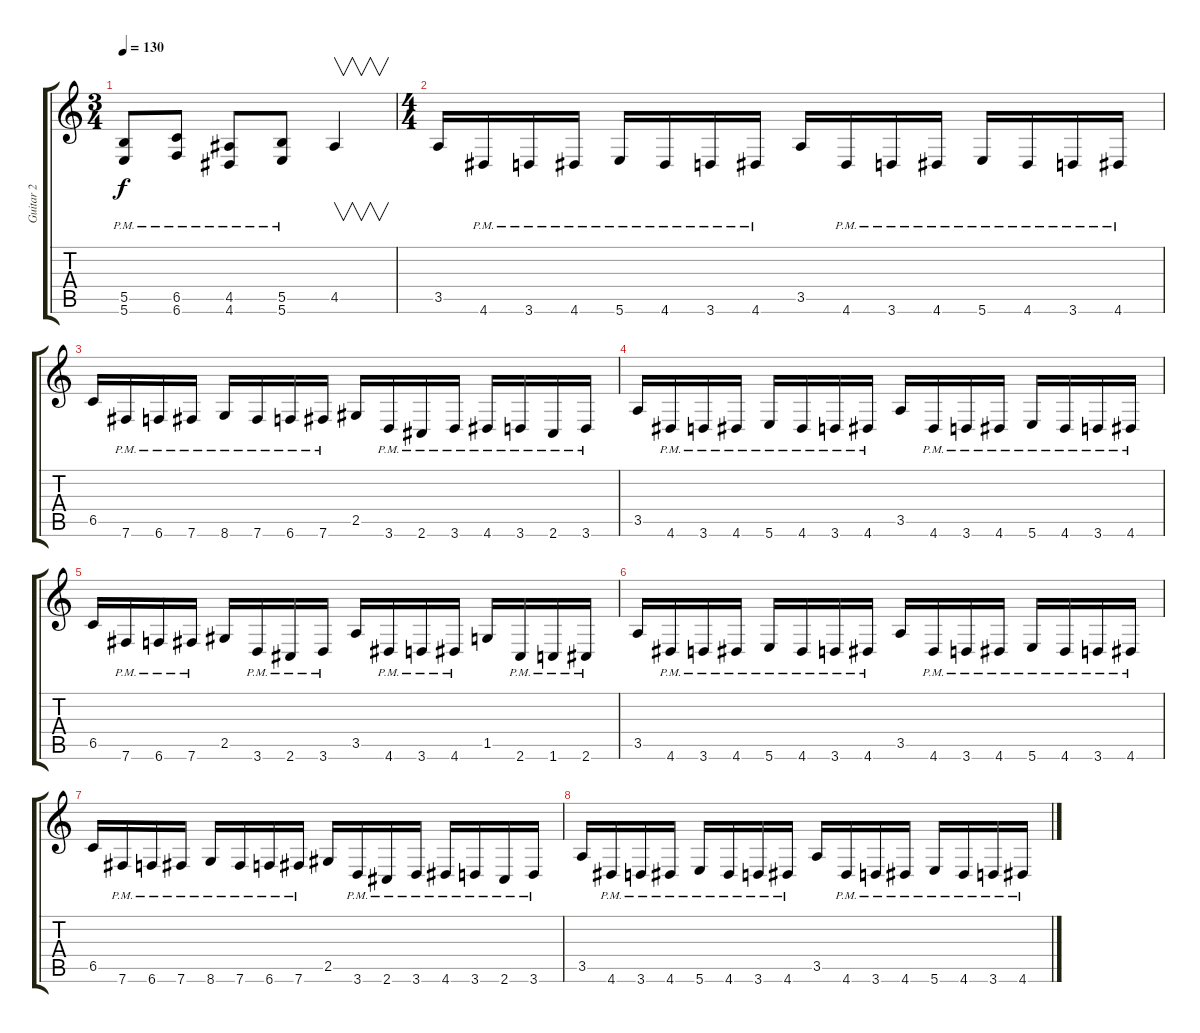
\track ("Guitar 2" "Guitar 2") {instrument distortionguitar}
\staff {score tabs}
\tuning (Db4 Ab3 E3 B2 Gb2 B1) {hide}
\ts (3 4)
\tempo 130
\clef g2
\ks c
(5.5{pm} 5.6{pm}).8{dy f} (6.5{pm} 6.6{pm}).8 (4.5{pm} 4.6{pm}).8 (5.5{pm} 5.6{pm}).8 4.5.4{v instrument guitarharmonics} |
\ts (4 4)
3.5.16{instrument distortionguitar} 4.6{pm}.16 3.6{pm}.16 4.6{pm}.16 5.6{pm}.16 4.6{pm}.16 3.6{pm}.16 4.6{pm}.16 3.5.16 4.6{pm}.16 3.6{pm}.16 4.6{pm}.16 5.6{pm}.16 4.6{pm}.16 3.6{pm}.16 4.6{pm}.16 |
6.5.16 7.6{pm}.16 6.6{pm}.16 7.6{pm}.16 8.6{pm}.16 7.6{pm}.16 6.6{pm}.16 7.6{pm}.16 2.5.16 3.6{pm}.16 2.6{pm}.16 3.6{pm}.16 4.6{pm}.16 3.6{pm}.16 2.6{pm}.16 3.6{pm}.16 |
3.5.16{instrument distortionguitar} 4.6{pm}.16 3.6{pm}.16 4.6{pm}.16 5.6{pm}.16 4.6{pm}.16 3.6{pm}.16 4.6{pm}.16 3.5.16 4.6{pm}.16 3.6{pm}.16 4.6{pm}.16 5.6{pm}.16 4.6{pm}.16 3.6{pm}.16 4.6{pm}.16 |
6.5.16 7.6{pm}.16 6.6{pm}.16 7.6{pm}.16 2.5.16 3.6{pm}.16 2.6{pm}.16 3.6{pm}.16 3.5.16 4.6{pm}.16 3.6{pm}.16 4.6{pm}.16 1.5.16 2.6{pm}.16 1.6{pm}.16 2.6{pm}.16 |
3.5.16{instrument distortionguitar} 4.6{pm}.16 3.6{pm}.16 4.6{pm}.16 5.6{pm}.16 4.6{pm}.16 3.6{pm}.16 4.6{pm}.16 3.5.16 4.6{pm}.16 3.6{pm}.16 4.6{pm}.16 5.6{pm}.16 4.6{pm}.16 3.6{pm}.16 4.6{pm}.16 |
6.5.16 7.6{pm}.16 6.6{pm}.16 7.6{pm}.16 8.6{pm}.16 7.6{pm}.16 6.6{pm}.16 7.6{pm}.16 2.5.16 3.6{pm}.16 2.6{pm}.16 3.6{pm}.16 4.6{pm}.16 3.6{pm}.16 2.6{pm}.16 3.6{pm}.16 |
3.5.16{instrument distortionguitar} 4.6{pm}.16 3.6{pm}.16 4.6{pm}.16 5.6{pm}.16 4.6{pm}.16 3.6{pm}.16 4.6{pm}.16 3.5.16 4.6{pm}.16 3.6{pm}.16 4.6{pm}.16 5.6{pm}.16 4.6{pm}.16 3.6{pm}.16 4.6{pm}.16
